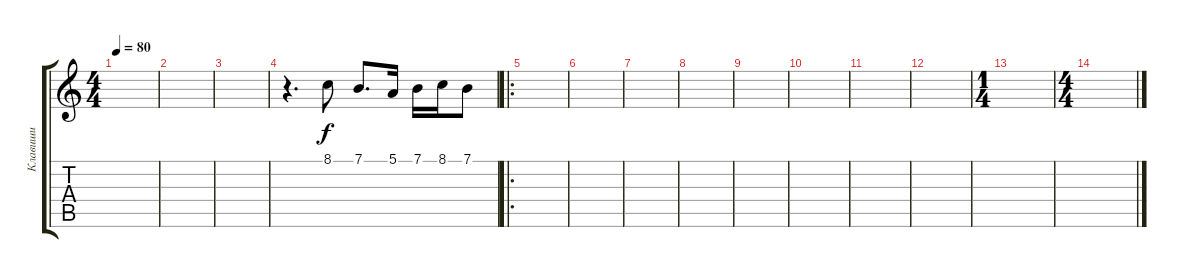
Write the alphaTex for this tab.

\track ("Клавиши" "Клавиши") {instrument harpsichord}
\staff {score tabs}
\tuning (E4 B3 G3 D3 A2 E2) {hide}
\ts (4 4)
\tempo 80
\clef g2
\ks c
|
|
|
r.4{d} 8.1.8 7.1.8{d} 5.1.16 7.1.16 8.1.16 7.1.8 |
\ro
|
|
|
|
|
|
|
|
\ts (1 4)
|
\ts (4 4)
